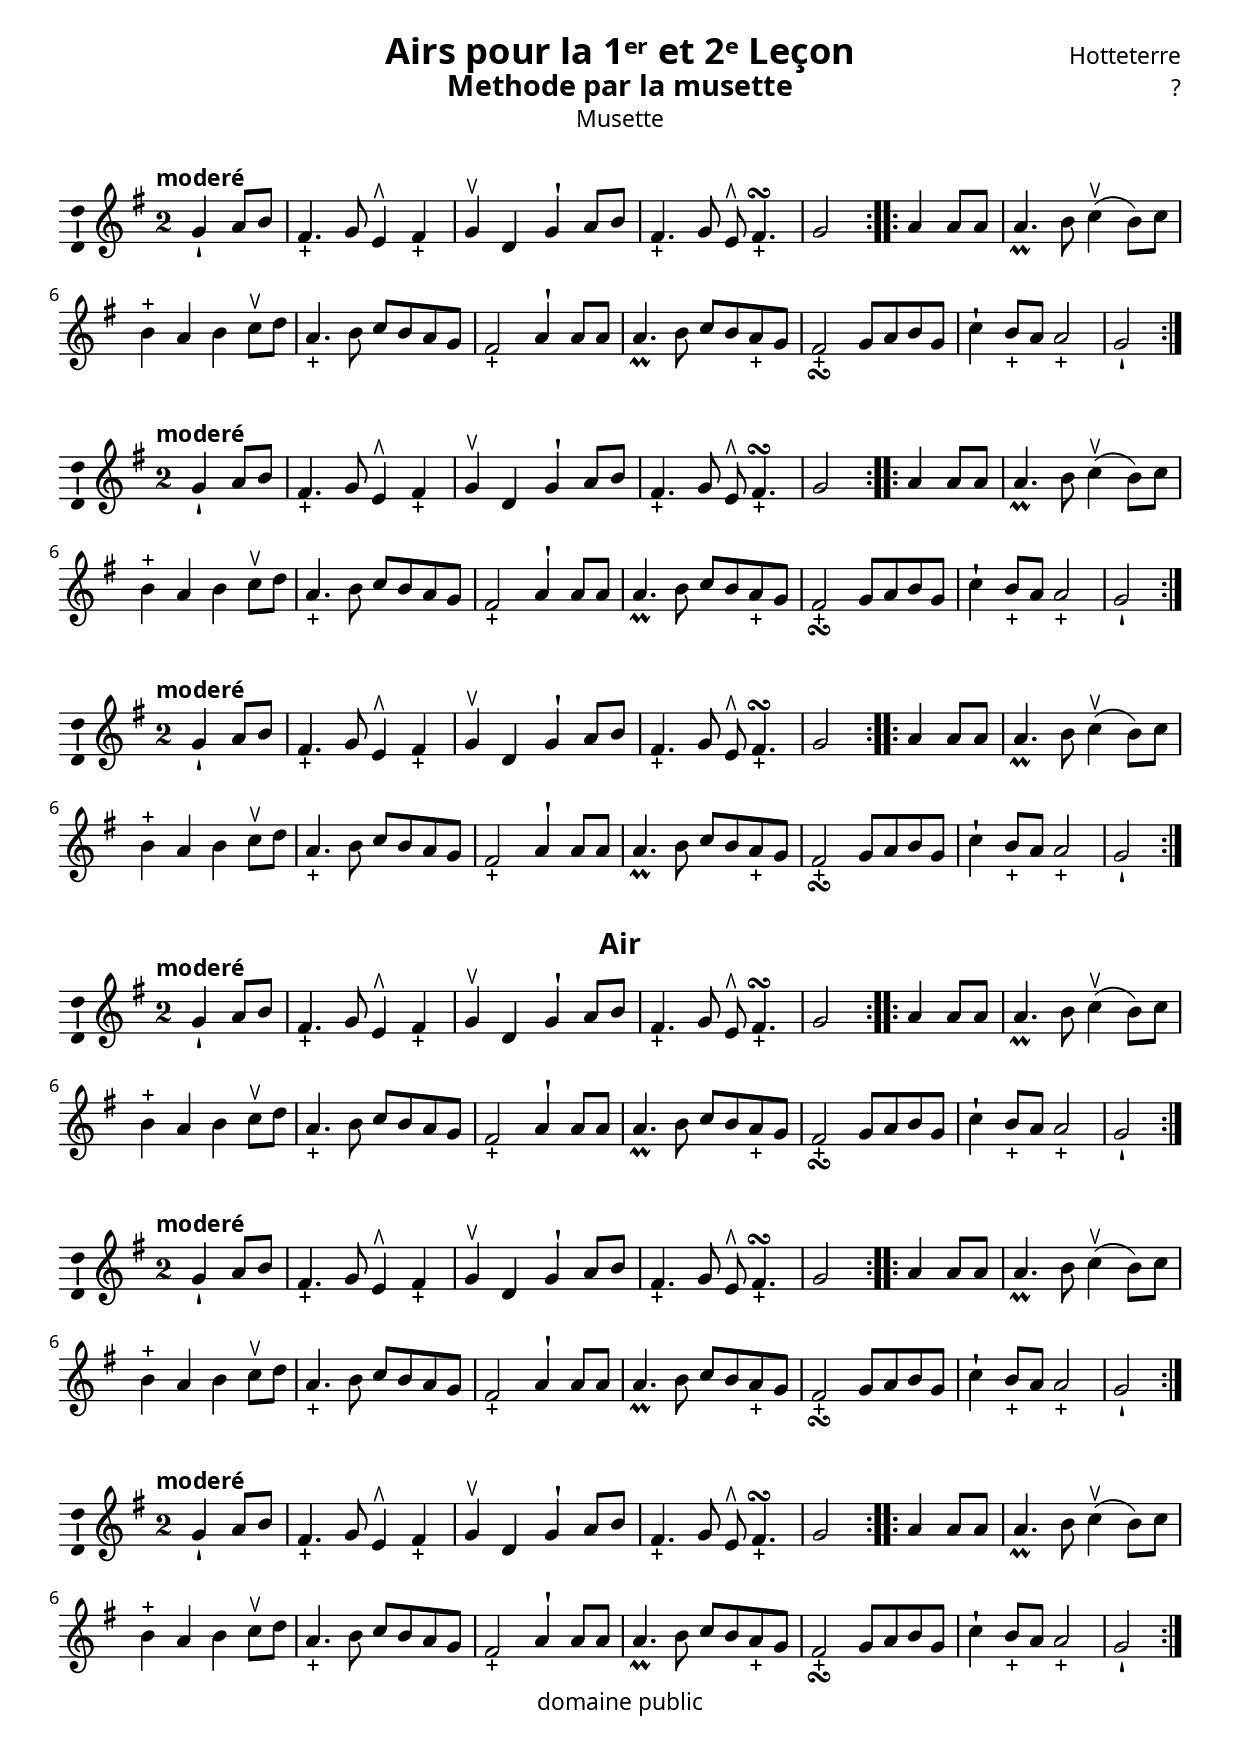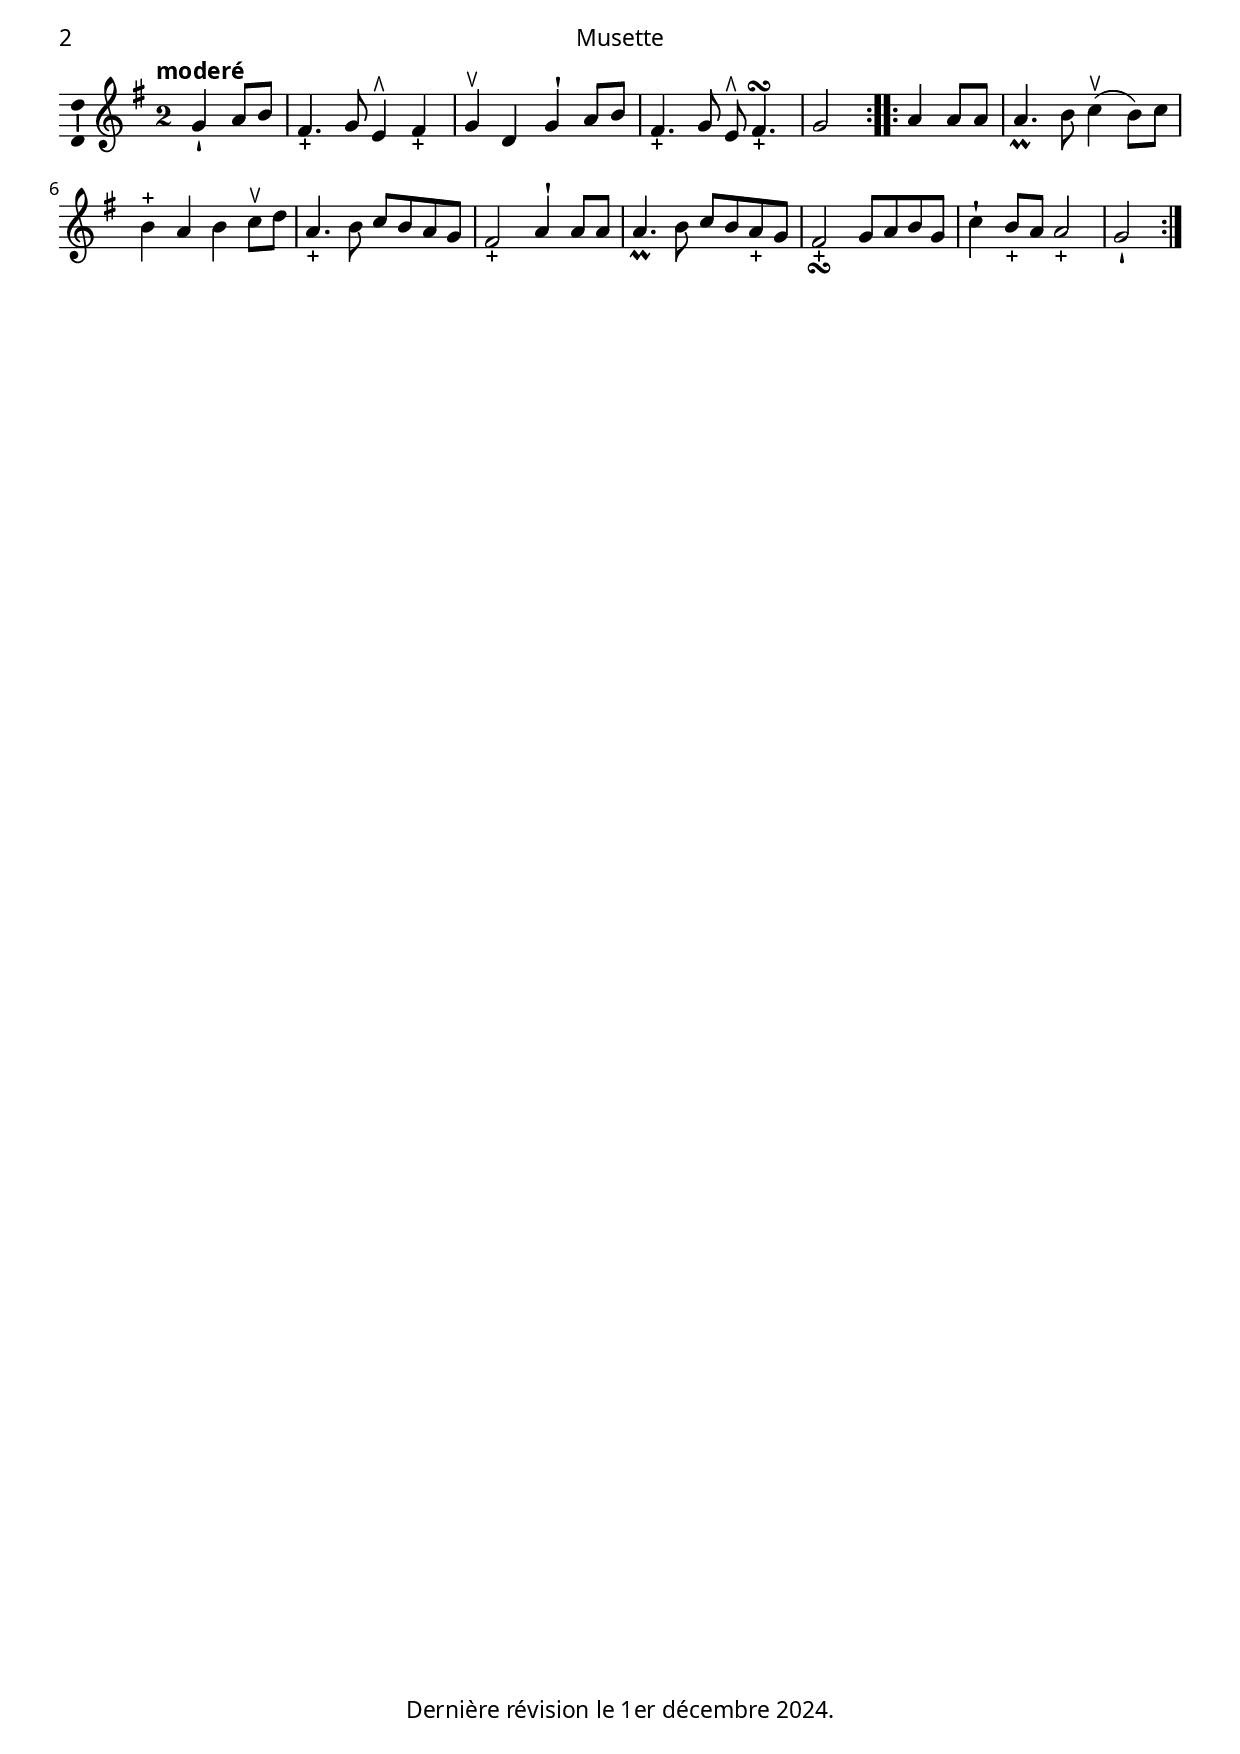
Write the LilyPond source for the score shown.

\version "2.24.1"
\include "stemside.ily"

\book {
  \bookpart {
    \include "layout.ily"
    \header {
      arranger = "mise en page par Holger Peters"
composer = "Hotteterre"
opus = ""
subtitle ="Methode par la musette"
title = "Airs pour la 1ᵉʳ et 2ᵉ Leçon"
\include "../../revision_fr.ily"

      instrument = "Musette"
    }
    \score {
  \header {
    piece = "Air"

  }
  \new Staff \with {
    midiInstrument = "recorder"
    \consists "Ambitus_engraver"
  } {
    <<
      {\clef violin \transpose g d
      {\once \override Staff.TimeSignature.style = #'single-digit
\time 2/2
\key c \major
\transpose c c'' {
  \repeat volta 2 {
    \tempo "moderé"
    \partial 2 c4-! d8 e                |
    b,4.\tre c8 a,4^\rtoe b,4\tre       |
    c4^\ltoe g,4 c^! d8 e               |
    b,4.\tre c8 a,^\rtoe b,4.^\turn\tre |
    c2
  }
  \repeat volta 2 {
    d4 d8 d                             |
    d4.\battement e8 f4^\ltoe (e8) f8   |
    e4\tre d e f8^\ltoe g               |
    d4.\tre e8 f e d c                  |
    b,2\tre d4^! d8 d8                  |
    d4.\battement e8 f e d\tre c        |
    b,2\tre_\turn c8 d e c              |
    f4^! e8\tre d d2\tre                |
    c2_!
  }
  \fine
}
 }
    }
  >>
}
\layout { }
\midi { }
}

    \score {
  \header {
    piece = "Air"

  }
  \new Staff \with {
    midiInstrument = "recorder"
    \consists "Ambitus_engraver"
  } {
    <<
      {\clef violin \transpose g d
      {\once \override Staff.TimeSignature.style = #'single-digit
\time 2/2
\key c \major
\transpose c c'' {
  \repeat volta 2 {
    \tempo "moderé"
    \partial 2 c4-! d8 e                |
    b,4.\tre c8 a,4^\rtoe b,4\tre       |
    c4^\ltoe g,4 c^! d8 e               |
    b,4.\tre c8 a,^\rtoe b,4.^\turn\tre |
    c2
  }
  \repeat volta 2 {
    d4 d8 d                             |
    d4.\battement e8 f4^\ltoe (e8) f8   |
    e4\tre d e f8^\ltoe g               |
    d4.\tre e8 f e d c                  |
    b,2\tre d4^! d8 d8                  |
    d4.\battement e8 f e d\tre c        |
    b,2\tre_\turn c8 d e c              |
    f4^! e8\tre d d2\tre                |
    c2_!
  }
  \fine
}
 }
    }
  >>
}
\layout { }
\midi { }
}

    \score {
  \header {
    piece = "Air"

  }
  \new Staff \with {
    midiInstrument = "recorder"
    \consists "Ambitus_engraver"
  } {
    <<
      {\clef violin \transpose g d
      {\once \override Staff.TimeSignature.style = #'single-digit
\time 2/2
\key c \major
\transpose c c'' {
  \repeat volta 2 {
    \tempo "moderé"
    \partial 2 c4-! d8 e                |
    b,4.\tre c8 a,4^\rtoe b,4\tre       |
    c4^\ltoe g,4 c^! d8 e               |
    b,4.\tre c8 a,^\rtoe b,4.^\turn\tre |
    c2
  }
  \repeat volta 2 {
    d4 d8 d                             |
    d4.\battement e8 f4^\ltoe (e8) f8   |
    e4\tre d e f8^\ltoe g               |
    d4.\tre e8 f e d c                  |
    b,2\tre d4^! d8 d8                  |
    d4.\battement e8 f e d\tre c        |
    b,2\tre_\turn c8 d e c              |
    f4^! e8\tre d d2\tre                |
    c2_!
  }
  \fine
}
 }
    }
  >>
}
\layout { }
\midi { }
}

    \score {
  \header {
    piece = "Air"

  }
  \new Staff \with {
    midiInstrument = "recorder"
    \consists "Ambitus_engraver"
  } {
    <<
      {\clef violin \transpose g d
      {\once \override Staff.TimeSignature.style = #'single-digit
\time 2/2
\key c \major
\transpose c c'' {
  \repeat volta 2 {
    \tempo "moderé"
    \partial 2 c4-! d8 e                |
    b,4.\tre c8 a,4^\rtoe b,4\tre       |
    c4^\ltoe g,4 c^! d8 e               |
    b,4.\tre c8 a,^\rtoe b,4.^\turn\tre |
    c2
  }
  \repeat volta 2 {
    d4 d8 d                             |
    d4.\battement e8 f4^\ltoe (e8) f8   |
    e4\tre d e f8^\ltoe g               |
    d4.\tre e8 f e d c                  |
    b,2\tre d4^! d8 d8                  |
    d4.\battement e8 f e d\tre c        |
    b,2\tre_\turn c8 d e c              |
    f4^! e8\tre d d2\tre                |
    c2_!
  }
  \fine
}
 }
    }
  >>
}
\layout { }
\midi { }
}

    \score {
  \header {
    piece = "Air"

  }
  \new Staff \with {
    midiInstrument = "recorder"
    \consists "Ambitus_engraver"
  } {
    <<
      {\clef violin \transpose g d
      {\once \override Staff.TimeSignature.style = #'single-digit
\time 2/2
\key c \major
\transpose c c'' {
  \repeat volta 2 {
    \tempo "moderé"
    \partial 2 c4-! d8 e                |
    b,4.\tre c8 a,4^\rtoe b,4\tre       |
    c4^\ltoe g,4 c^! d8 e               |
    b,4.\tre c8 a,^\rtoe b,4.^\turn\tre |
    c2
  }
  \repeat volta 2 {
    d4 d8 d                             |
    d4.\battement e8 f4^\ltoe (e8) f8   |
    e4\tre d e f8^\ltoe g               |
    d4.\tre e8 f e d c                  |
    b,2\tre d4^! d8 d8                  |
    d4.\battement e8 f e d\tre c        |
    b,2\tre_\turn c8 d e c              |
    f4^! e8\tre d d2\tre                |
    c2_!
  }
  \fine
}
 }
    }
  >>
}
\layout { }
\midi { }
}

    \score {
  \header {
    piece = "Air"

  }
  \new Staff \with {
    midiInstrument = "recorder"
    \consists "Ambitus_engraver"
  } {
    <<
      {\clef violin \transpose g d
      {\once \override Staff.TimeSignature.style = #'single-digit
\time 2/2
\key c \major
\transpose c c'' {
  \repeat volta 2 {
    \tempo "moderé"
    \partial 2 c4-! d8 e                |
    b,4.\tre c8 a,4^\rtoe b,4\tre       |
    c4^\ltoe g,4 c^! d8 e               |
    b,4.\tre c8 a,^\rtoe b,4.^\turn\tre |
    c2
  }
  \repeat volta 2 {
    d4 d8 d                             |
    d4.\battement e8 f4^\ltoe (e8) f8   |
    e4\tre d e f8^\ltoe g               |
    d4.\tre e8 f e d c                  |
    b,2\tre d4^! d8 d8                  |
    d4.\battement e8 f e d\tre c        |
    b,2\tre_\turn c8 d e c              |
    f4^! e8\tre d d2\tre                |
    c2_!
  }
  \fine
}
 }
    }
  >>
}
\layout { }
\midi { }
}

    \score {
  \header {
    piece = "Air"

  }
  \new Staff \with {
    midiInstrument = "recorder"
    \consists "Ambitus_engraver"
  } {
    <<
      {\clef violin \transpose g d
      {\once \override Staff.TimeSignature.style = #'single-digit
\time 2/2
\key c \major
\transpose c c'' {
  \repeat volta 2 {
    \tempo "moderé"
    \partial 2 c4-! d8 e                |
    b,4.\tre c8 a,4^\rtoe b,4\tre       |
    c4^\ltoe g,4 c^! d8 e               |
    b,4.\tre c8 a,^\rtoe b,4.^\turn\tre |
    c2
  }
  \repeat volta 2 {
    d4 d8 d                             |
    d4.\battement e8 f4^\ltoe (e8) f8   |
    e4\tre d e f8^\ltoe g               |
    d4.\tre e8 f e d c                  |
    b,2\tre d4^! d8 d8                  |
    d4.\battement e8 f e d\tre c        |
    b,2\tre_\turn c8 d e c              |
    f4^! e8\tre d d2\tre                |
    c2_!
  }
  \fine
}
 }
    }
  >>
}
\layout { }
\midi { }
}

  }
}
% vim:sw=2:ts=2:et:
